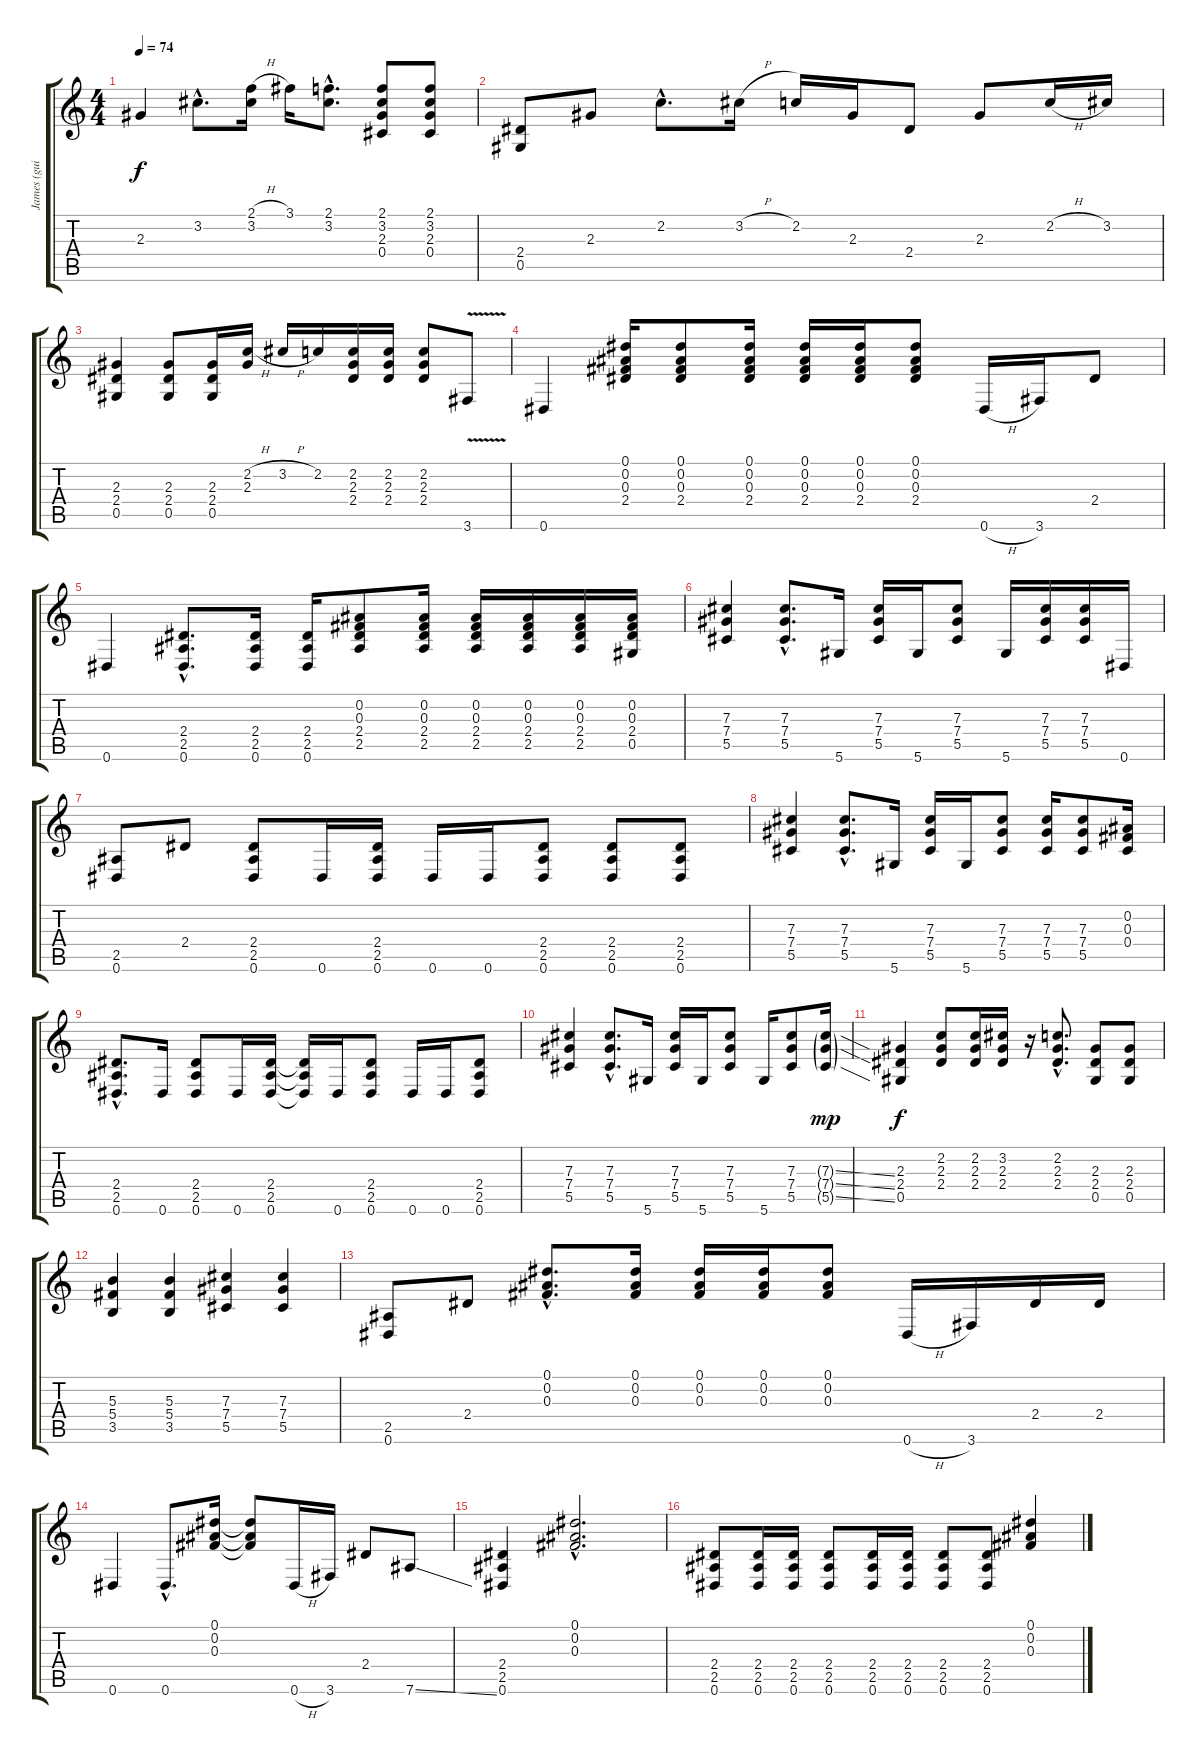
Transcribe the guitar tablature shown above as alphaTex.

\track ("James (guitar)" "James (gui") {instrument overdrivenguitar}
\staff {score tabs}
\tuning (Eb4 Bb3 Gb3 Db3 Ab2 Eb2) {hide}
\ts (4 4)
\tempo 74
\clef g2
\ks c
2.3.4{dy f} 3.2{hac}.8{d} (2.1{h} 3.2).16 3.1.16 (2.1{hac} 3.2{hac}).8{d} (2.1 3.2 2.3 0.4).8 (2.1 3.2 2.3 0.4).8 |
(2.4 0.5).8 2.3.8 2.2{hac}.8{d} 3.2{h}.16 2.2.16 2.3.16 2.4.8 2.3.8 2.2{h}.16 3.2.16 |
(2.3 2.4 0.5).4 (2.3 2.4 0.5).8 (2.3 2.4 0.5).16 (2.2{h} 2.3).16 3.2{h}.16 2.2.16 (2.2 2.3 2.4).16 (2.2 2.3 2.4).16 (2.2 2.3 2.4).8 3.6{v}.8 |
0.6.4 (0.1 0.2 0.3 2.4).16 (0.1 0.2 0.3 2.4).8 (0.1 0.2 0.3 2.4).16 (0.1 0.2 0.3 2.4).16 (0.1 0.2 0.3 2.4).16 (0.1 0.2 0.3 2.4).8 0.6{h}.16 3.6.16 2.4.8 |
0.6.4 (2.4{hac} 2.5{hac} 0.6{hac}).8{d} (2.4 2.5 0.6).16 (2.4 2.5 0.6).16 (0.2 0.3 2.4 2.5).8 (0.2 0.3 2.4 2.5).16 (0.2 0.3 2.4 2.5).16 (0.2 0.3 2.4 2.5).16 (0.2 0.3 2.4 2.5).16 (0.2 0.3 2.4 0.5).16 |
(7.3 7.4 5.5).4 (7.3{hac} 7.4{hac} 5.5{hac}).8{d} 5.6.16 (7.3 7.4 5.5).16 5.6.16 (7.3 7.4 5.5).8 5.6.16 (7.3 7.4 5.5).16 (7.3 7.4 5.5).16 0.6.16 |
(2.5 0.6).8 2.4.8 (2.4 2.5 0.6).8 0.6.16 (2.4 2.5 0.6).16 0.6.16 0.6.16 (2.4 2.5 0.6).8 (2.4 2.5 0.6).8 (2.4 2.5 0.6).8 |
(7.3 7.4 5.5).4 (7.3{hac} 7.4{hac} 5.5{hac}).8{d} 5.6.16 (7.3 7.4 5.5).16 5.6.16 (7.3 7.4 5.5).8 (7.3 7.4 5.5).16 (7.3 7.4 5.5).8 (0.2 0.3 0.4).16 |
(2.4{hac} 2.5{hac} 0.6{hac}).8{d} 0.6.16 (2.4 2.5 0.6).8 0.6.16 (2.4 2.5 0.6).16 (2.4{t} 2.5{t} 0.6{t}).16 0.6.16 (2.4 2.5 0.6).8 0.6.16 0.6.16 (2.4 2.5 0.6).8 |
(7.3 7.4 5.5).4 (7.3{hac} 7.4{hac} 5.5{hac}).8{d} 5.6.16 (7.3 7.4 5.5).16 5.6.16 (7.3 7.4 5.5).8 5.6.16 (7.3 7.4 5.5).8 (7.3{ss g} 7.4{ss g} 5.5{ss g}).16{dy mp} |
(2.3 2.4 0.5).4{dy f} (2.2 2.3 2.4).8 (2.2 2.3 2.4).16 (3.2 2.3 2.4).16 r.16 (2.2{hac} 2.3{hac} 2.4{hac}).8{d} (2.3 2.4 0.5).8 (2.3 2.4 0.5).8 |
(5.3 5.4 3.5).4 (5.3 5.4 3.5).4 (7.3 7.4 5.5).4 (7.3 7.4 5.5).4 |
(2.5 0.6).8 2.4.8 (0.1{hac} 0.2{hac} 0.3{hac}).8{d} (0.1 0.2 0.3).16 (0.1 0.2 0.3).16 (0.1 0.2 0.3).16 (0.1 0.2 0.3).8 0.6{h}.16 3.6.16 2.4.16 2.4.16 |
0.6.4 0.6{hac}.8{d} (0.1 0.2 0.3).16 (0.1{t} 0.2{t} 0.3{t}).8 0.6{h}.16 3.6.16 2.4.8 7.6{ss}.8 |
(2.4 2.5 0.6).4 (0.1{hac} 0.2{hac} 0.3{hac}).2{d} |
(2.4 2.5 0.6).8 (2.4 2.5 0.6).16 (2.4 2.5 0.6).16 (2.4 2.5 0.6).8 (2.4 2.5 0.6).16 (2.4 2.5 0.6).16 (2.4 2.5 0.6).8 (2.4 2.5 0.6).8 (0.1 0.2 0.3).4
